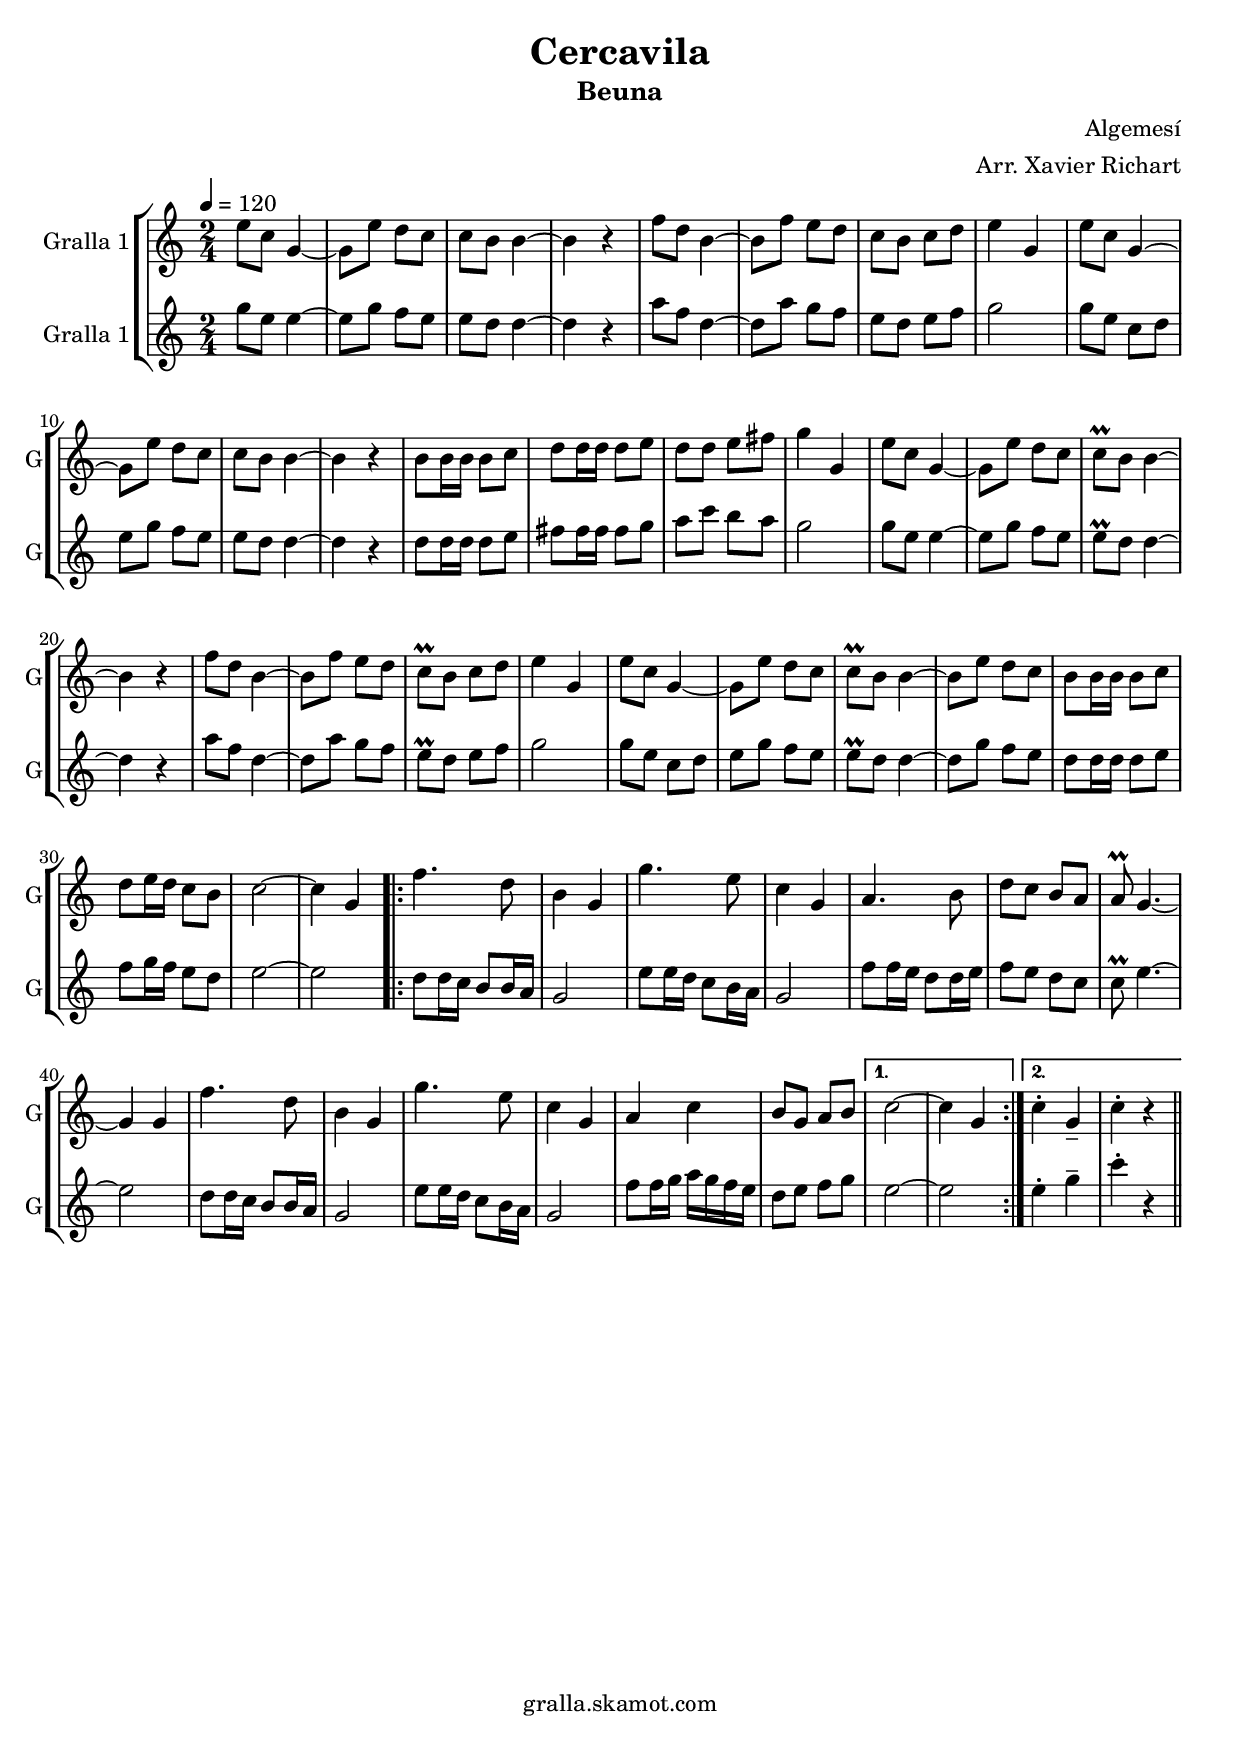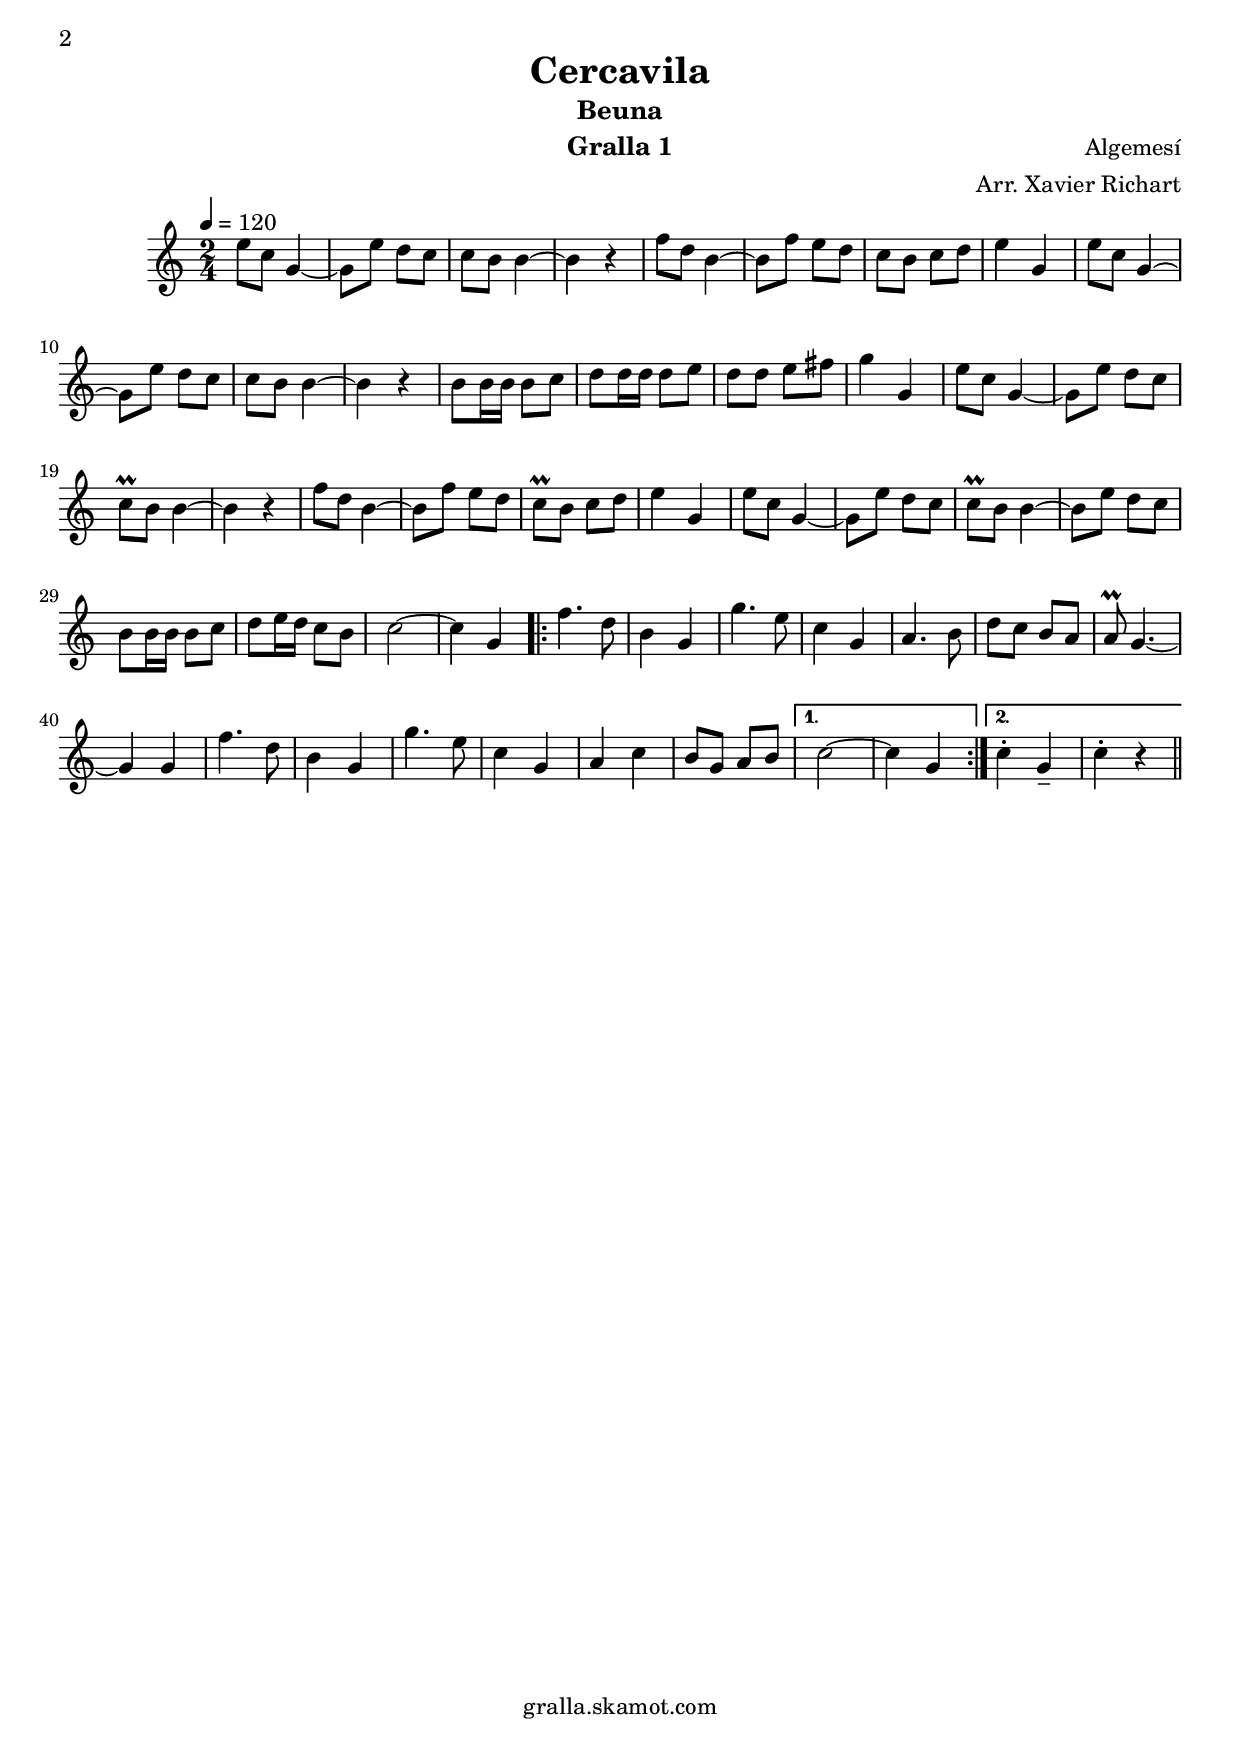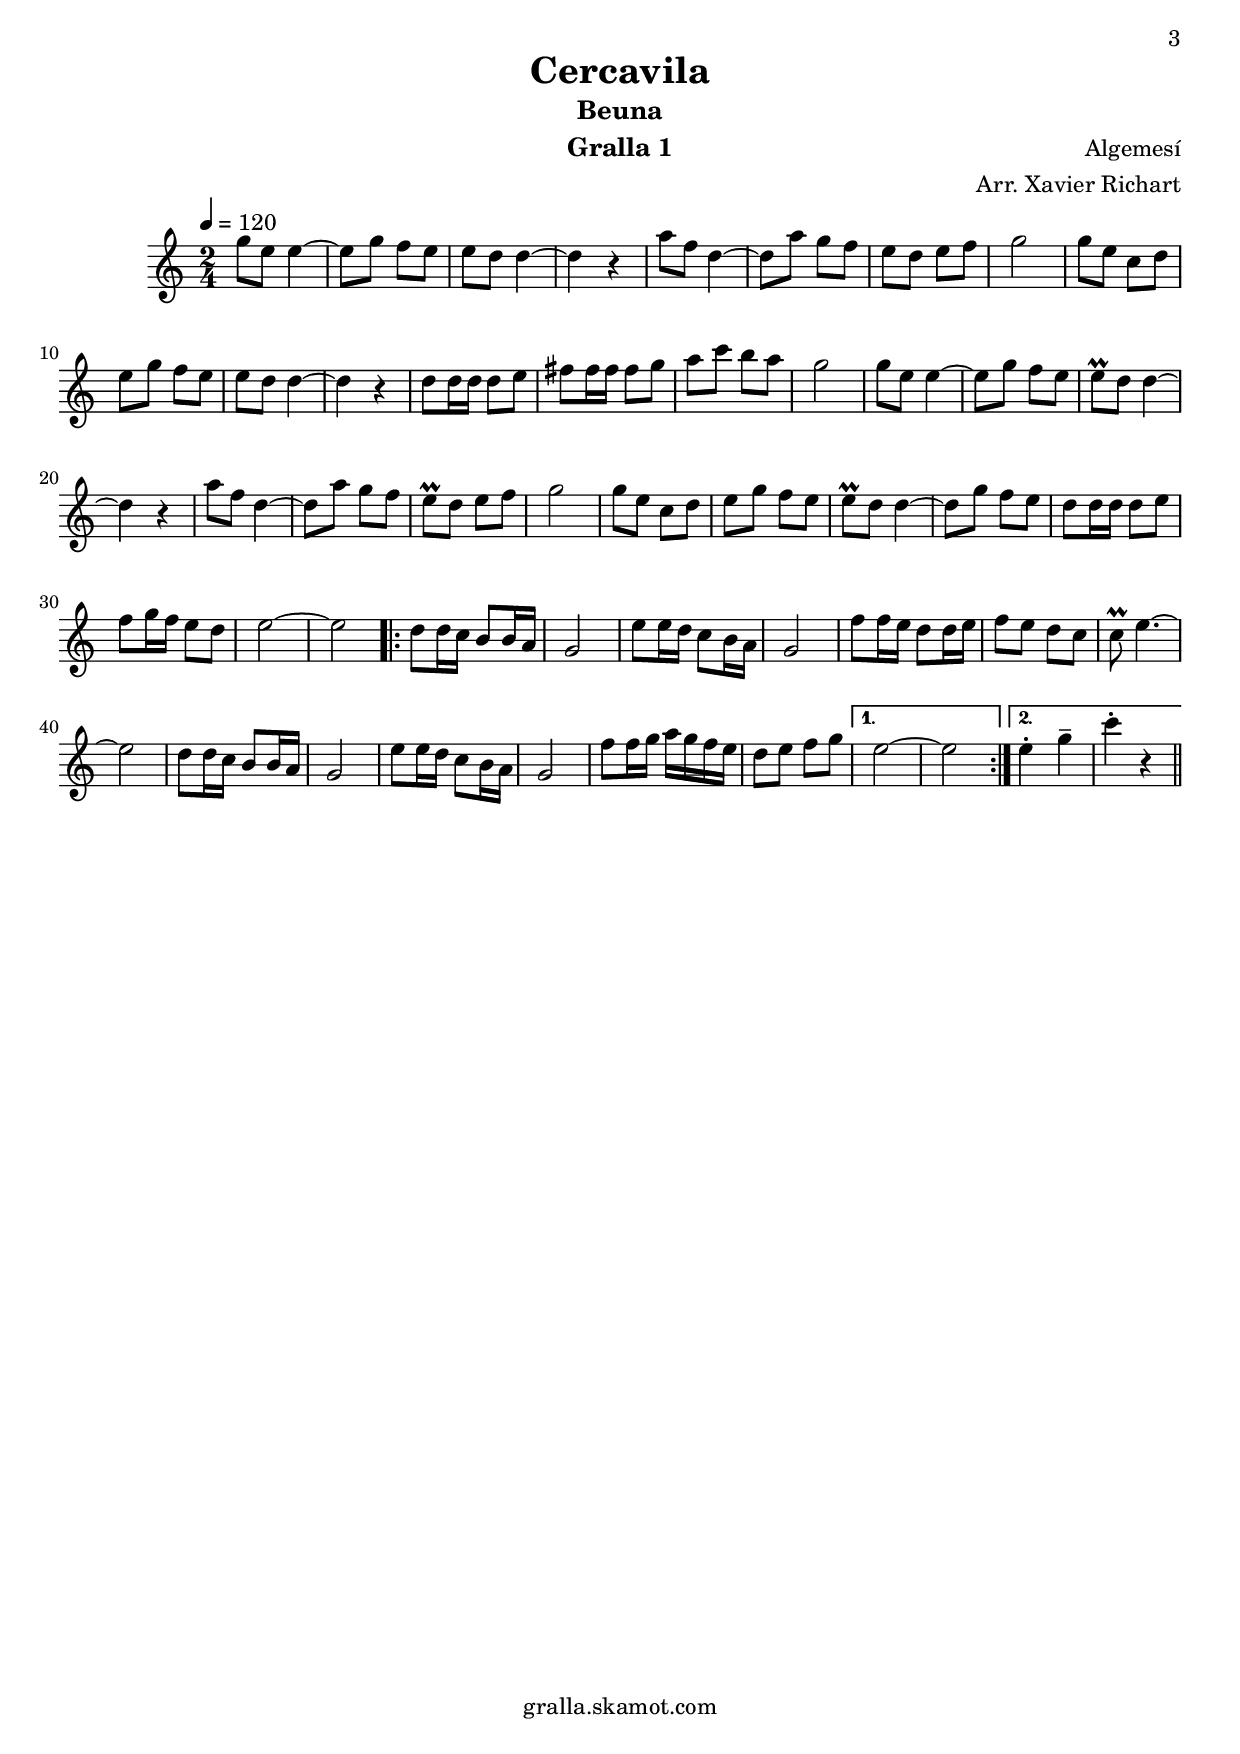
\version "2.16.2"

\header {
  dedication=""
  title="Cercavila"
  subtitle="Beuna"
  subsubtitle=""
  poet=""
  meter=""
  piece=""
  composer="Algemesí"
  arranger="Arr. Xavier Richart"
  opus=""
  instrument=""
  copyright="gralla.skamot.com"
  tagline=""
}

liniaroAa =
\relative e''
{
  \tempo 4=120
  \clef treble
  \key c \major
  \time 2/4
  e8 c g4 ~  |
  g8 e' d c  |
  c8 b b4 ~  |
  b4 r  |
  %05
  f'8 d b4 ~  |
  b8 f' e d  |
  c8 b c d  |
  e4 g,  |
  e'8 c g4 ~  |
  %10
  g8 e' d c  |
  c8 b b4 ~  |
  b4 r  |
  b8 b16 b b8 c  |
  d8 d16 d d8 e  |
  %15
  d8 d e fis  |
  g4 g,  |
  e'8 c g4 ~  |
  g8 e' d c  |
  c8\prall b b4 ~  |
  %20
  b4 r  |
  f'8 d b4 ~  |
  b8 f' e d  |
  c8\prall b c d  |
  e4 g,  |
  %25
  e'8 c g4 ~  |
  g8 e' d c  |
  c8\prall b b4 ~  |
  b8 e d c  |
  b8 b16 b b8 c  |
  %30
  d8 e16 d c8 b  |
  c2 ~  |
  c4 g  |
  \repeat volta 2 { f'4. d8  |
  b4 g  |
  %35
  g'4. e8  |
  c4 g  |
  a4. b8  |
  d8 c b a  |
  a8\prall g4. ~  |
  %40
  g4 g  |
  f'4. d8  |
  b4 g  |
  g'4. e8  |
  c4 g  |
  %45
  a4 c  |
  b8 g a b }
  \alternative { { c2 ~  |
  c4 g }
  { c4-. g--  |
  %50
  c4-. r } } \bar "||"
}

liniaroAb =
\relative g''
{
  \tempo 4=120
  \clef treble
  \key c \major
  \time 2/4
  g8 e e4 ~  |
  e8 g f e  |
  e8 d d4 ~  |
  d4 r  |
  %05
  a'8 f d4 ~  |
  d8 a' g f  |
  e8 d e f  |
  g2  |
  g8 e c d  |
  %10
  e8 g f e  |
  e8 d d4 ~  |
  d4 r  |
  d8 d16 d d8 e  |
  fis8 fis16 fis fis8 g  |
  %15
  a8 c b a  |
  g2  |
  g8 e e4 ~  |
  e8 g f e  |
  e8\prall d d4 ~  |
  %20
  d4 r  |
  a'8 f d4 ~  |
  d8 a' g f  |
  e8\prall d e f  |
  g2  |
  %25
  g8 e c d  |
  e8 g f e  |
  e8\prall d d4 ~  |
  d8 g f e  |
  d8 d16 d d8 e  |
  %30
  f8 g16 f e8 d  |
  e2 ~  |
  e2  |
  \repeat volta 2 { d8 d16 c b8 b16 a  |
  g2  |
  %35
  e'8 e16 d c8 b16 a  |
  g2  |
  f'8 f16 e d8 d16 e  |
  f8 e d c  |
  c8\prall e4. ~  |
  %40
  e2  |
  d8 d16 c b8 b16 a  |
  g2  |
  e'8 e16 d c8 b16 a  |
  g2  |
  %45
  f'8 f16 g a g f e  |
  d8 e f g }
  \alternative { { e2 ~  |
  e2 }
  { e4-. g--  |
  %50
  c4-. r } } \bar "||"
}

\bookpart {
  \score {
    \new StaffGroup {
      \override Score.RehearsalMark.self-alignment-X = #LEFT
      <<
        \new Staff \with {instrumentName = #"Gralla 1" shortInstrumentName = #"G"} \liniaroAa
        \new Staff \with {instrumentName = #"Gralla 1" shortInstrumentName = #"G"} \liniaroAb
      >>
    }
    \layout {}
  }
  \score { \unfoldRepeats
    \new StaffGroup {
      \override Score.RehearsalMark.self-alignment-X = #LEFT
      <<
        \new Staff \with {instrumentName = #"Gralla 1" shortInstrumentName = #"G"} \liniaroAa
        \new Staff \with {instrumentName = #"Gralla 1" shortInstrumentName = #"G"} \liniaroAb
      >>
    }
    \midi {
      \set Staff.midiInstrument = "oboe"
      \set DrumStaff.midiInstrument = "drums"
    }
  }
}

\bookpart {
  \header {instrument="Gralla 1"}
  \score {
    \new StaffGroup {
      \override Score.RehearsalMark.self-alignment-X = #LEFT
      <<
        \new Staff \liniaroAa
      >>
    }
    \layout {}
  }
  \score { \unfoldRepeats
    \new StaffGroup {
      \override Score.RehearsalMark.self-alignment-X = #LEFT
      <<
        \new Staff \liniaroAa
      >>
    }
    \midi {
      \set Staff.midiInstrument = "oboe"
      \set DrumStaff.midiInstrument = "drums"
    }
  }
}

\bookpart {
  \header {instrument="Gralla 1"}
  \score {
    \new StaffGroup {
      \override Score.RehearsalMark.self-alignment-X = #LEFT
      <<
        \new Staff \liniaroAb
      >>
    }
    \layout {}
  }
  \score { \unfoldRepeats
    \new StaffGroup {
      \override Score.RehearsalMark.self-alignment-X = #LEFT
      <<
        \new Staff \liniaroAb
      >>
    }
    \midi {
      \set Staff.midiInstrument = "oboe"
      \set DrumStaff.midiInstrument = "drums"
    }
  }
}

